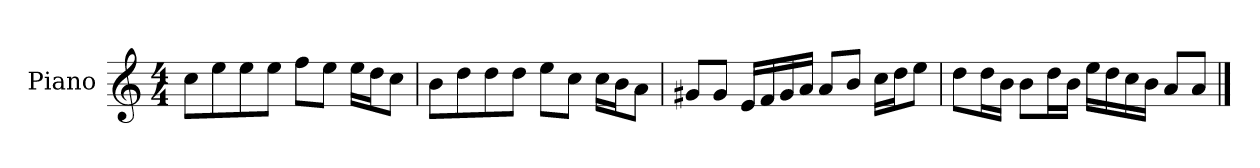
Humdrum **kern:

**kern
*part1
*staff1
*I"Piano
*I'P-no
*clefG2
*k[]
*M4/4
*MM90
=1
8cc\L
8ee\
8ee\
8ee\J
8ff\L
8ee\J
16ee\LL
16dd\J
8cc\J
=2
8b\L
8dd\
8dd\
8dd\J
8ee\L
8cc\J
16cc\LL
16b\J
8a\J
=3
8g#X/L
8g#/J
16e/LL
16f/
16g#/
16a/JJ
8a/L
8b/J
16cc\LL
16dd\J
8ee\J
=4
8dd\L
16dd\L
16b\JJ
8b\L
16dd\L
16b\JJ
16ee\LL
16dd\
16cc\
16b\JJ
8a/L
8a/J
==
*-
